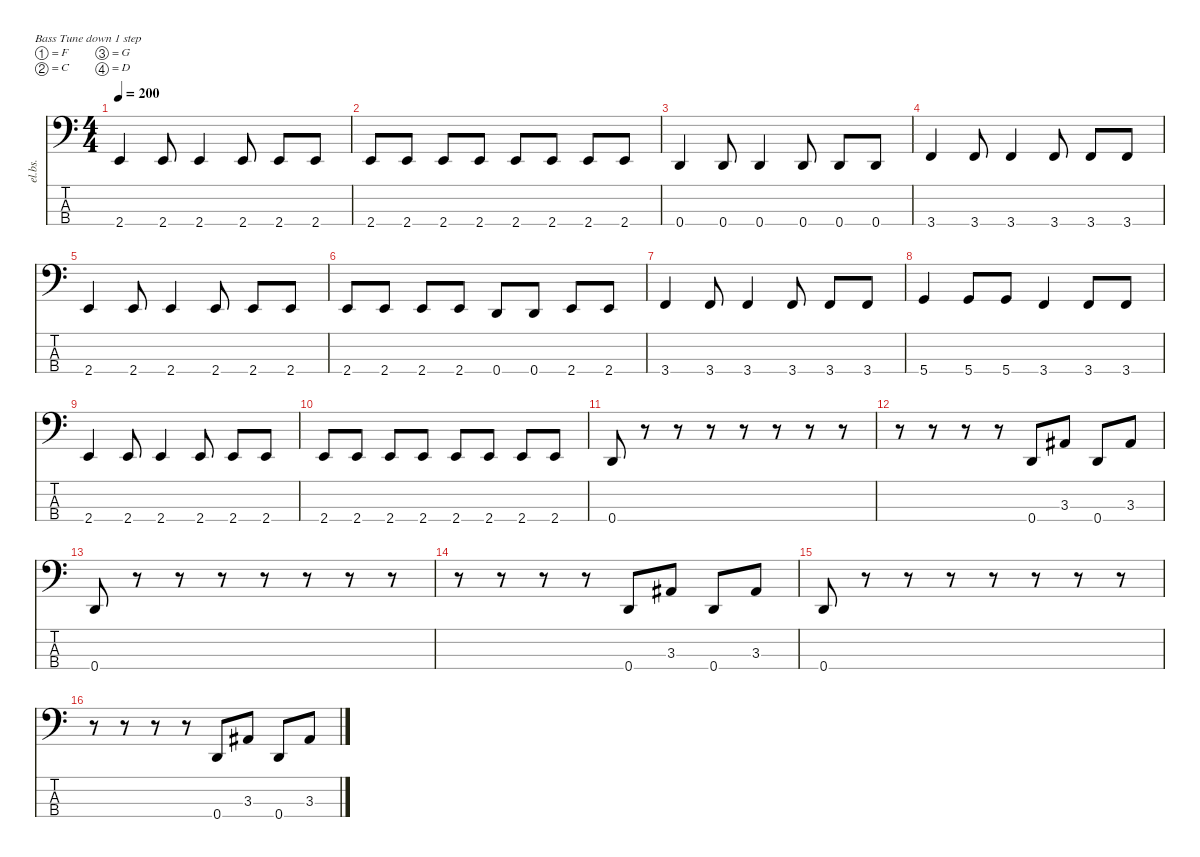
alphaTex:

\defaultSystemsLayout 4
\hideDynamics
\bracketExtendMode nobrackets
\track ("Bas" "el.bs.") {instrument electricbasspick}
\staff {score tabs}
\tuning (F2 C2 G1 D1)
\ts (4 4)
\tempo 200
\clef f4
\ks c
2.4.4{dy f} 2.4.8 2.4.4 2.4.8 2.4.8 2.4.8 |
2.4.8 2.4.8 2.4.8 2.4.8 2.4.8 2.4.8 2.4.8 2.4.8 |
0.4.4 0.4.8 0.4.4 0.4.8 0.4.8 0.4.8 |
3.4.4 3.4.8 3.4.4 3.4.8 3.4.8 3.4.8 |
2.4.4 2.4.8 2.4.4 2.4.8 2.4.8 2.4.8 |
2.4.8 2.4.8 2.4.8 2.4.8 0.4.8 0.4.8 2.4.8 2.4.8 |
3.4.4 3.4.8 3.4.4 3.4.8 3.4.8 3.4.8 |
5.4.4 5.4.8 5.4.8 3.4.4 3.4.8 3.4.8 |
2.4.4 2.4.8 2.4.4 2.4.8 2.4.8 2.4.8 |
2.4.8 2.4.8 2.4.8 2.4.8 2.4.8 2.4.8 2.4.8 2.4.8 |
0.4.8 r.8 r.8 r.8 r.8 r.8 r.8 r.8 |
r.8 r.8 r.8 r.8 0.4.8 3.3{acc #}.8 0.4.8 3.3{acc #}.8 |
0.4.8 r.8 r.8 r.8 r.8 r.8 r.8 r.8 |
r.8 r.8 r.8 r.8 0.4.8 3.3{acc #}.8 0.4.8 3.3{acc #}.8 |
0.4.8 r.8 r.8 r.8 r.8 r.8 r.8 r.8 |
r.8 r.8 r.8 r.8 0.4.8 3.3{acc #}.8 0.4.8 3.3{acc #}.8
